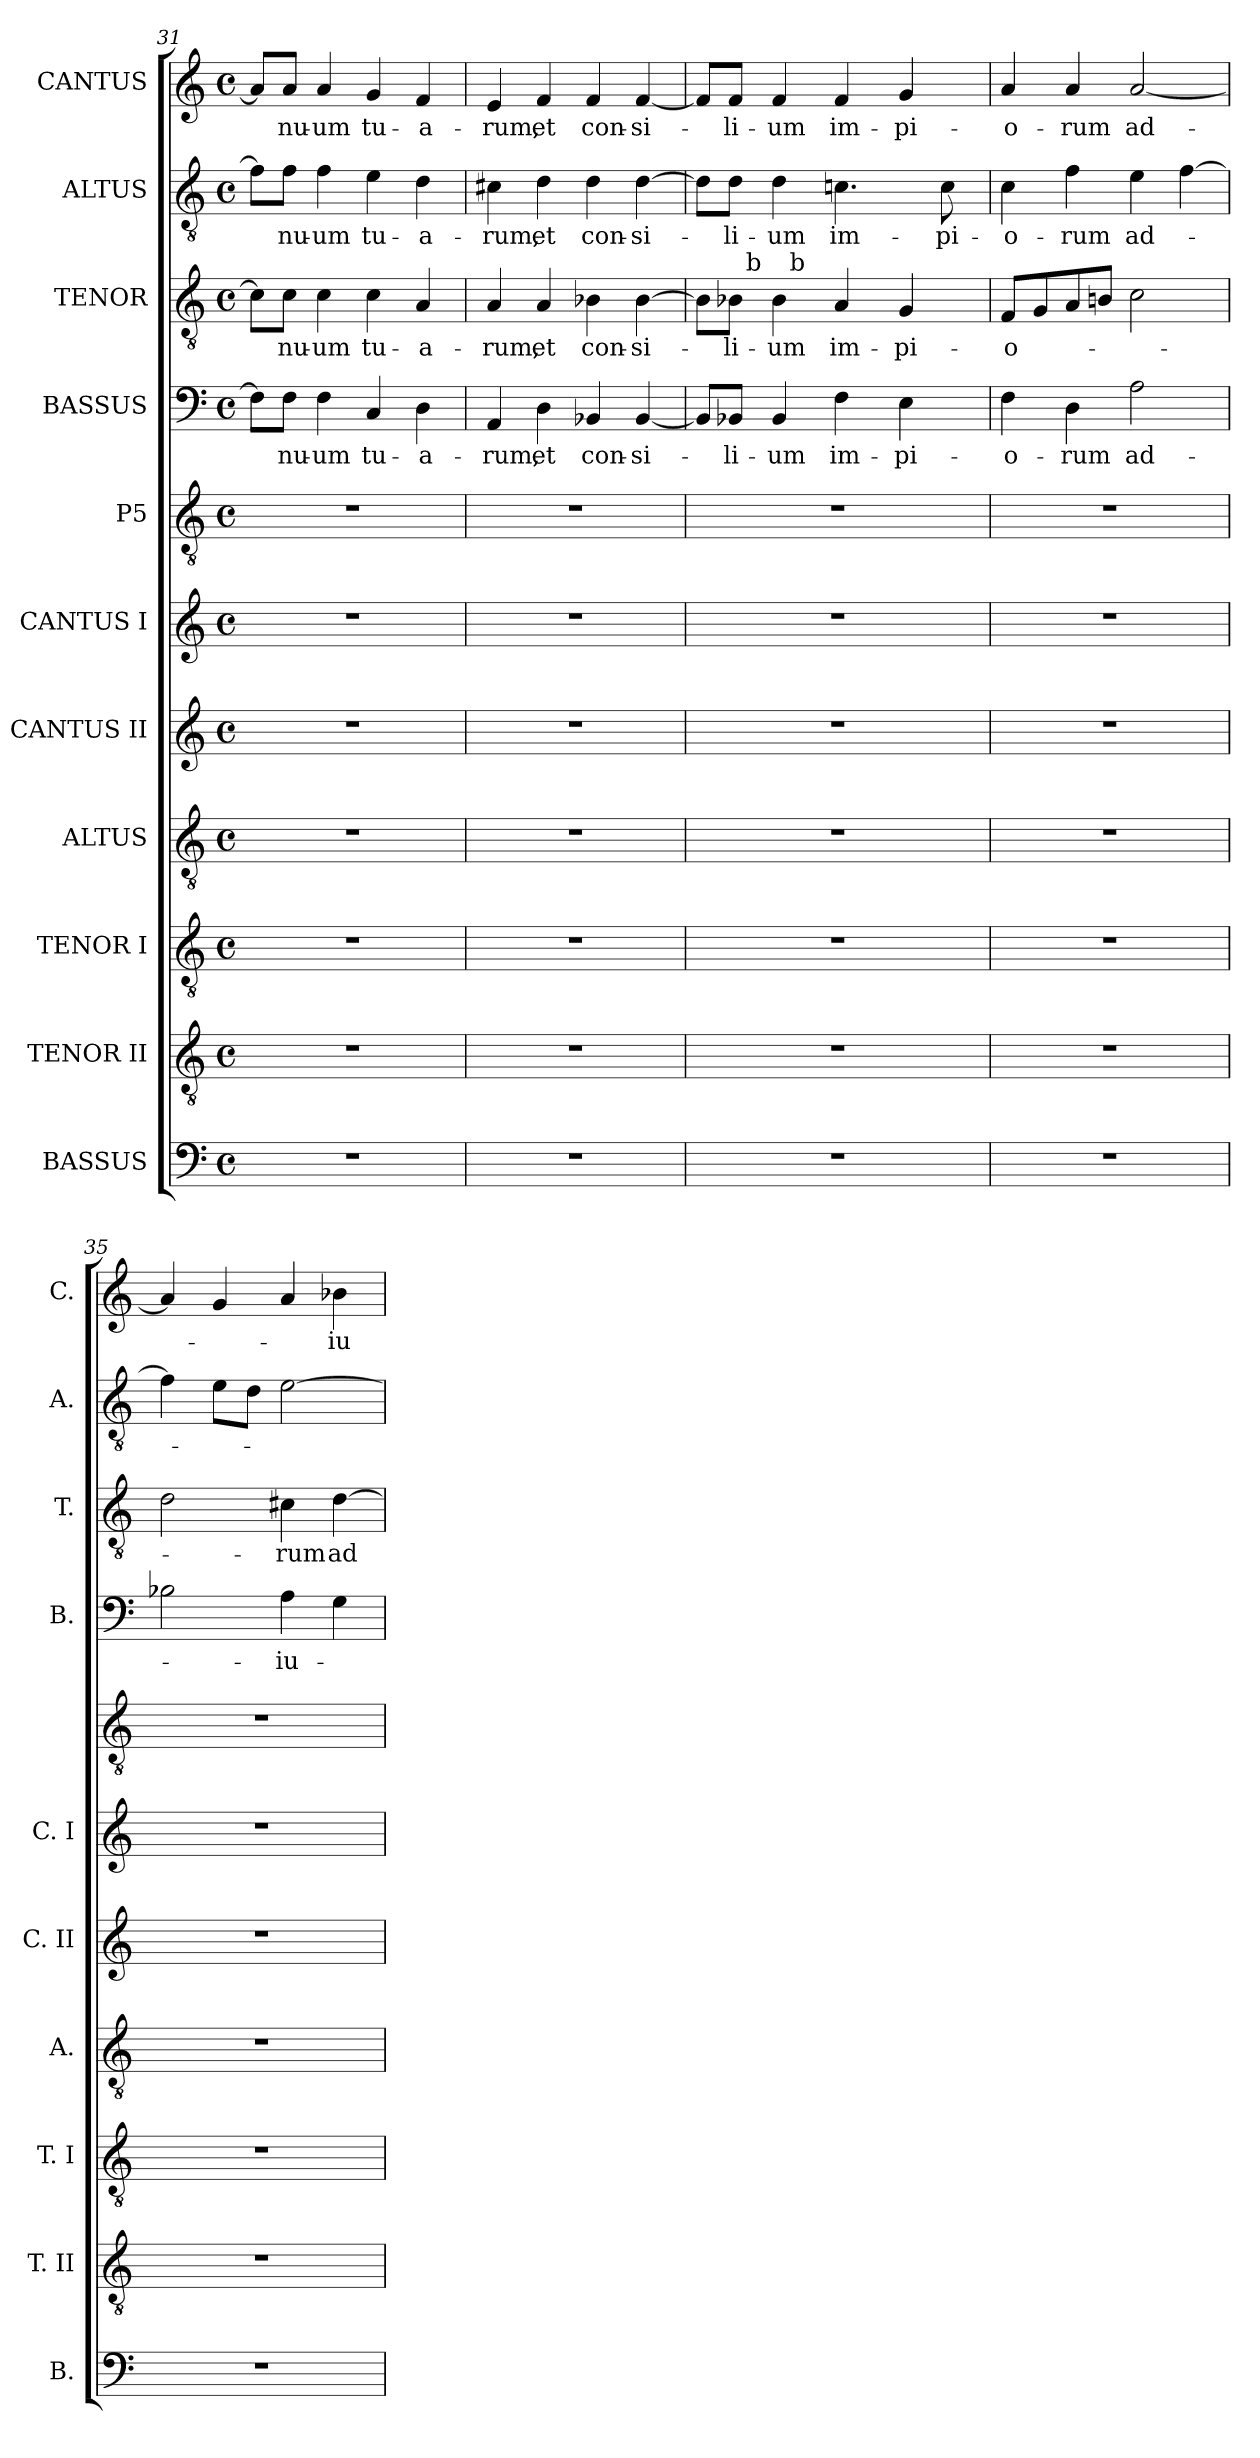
**kern	**kern	**kern	**kern	**kern	**kern	**kern	**kern	**text	**kern	**text	**kern	**text	**kern	**text
*part11	*part10	*part9	*part8	*part7	*part6	*part5	*part4	*part4	*part3	*part3	*part2	*part2	*part1	*part1
*staff11	*staff10	*staff9	*staff8	*staff7	*staff6	*staff5	*staff4	*staff4	*staff3	*staff3	*staff2	*staff2	*staff1	*staff1
*I"BASSUS	*I"TENOR II	*I"TENOR I	*I"ALTUS	*I"CANTUS II	*I"CANTUS I	*I"P5	*I"BASSUS	*	*I"TENOR	*	*I"ALTUS	*	*I"CANTUS	*
*I'B.	*I'T. II	*I'T. I	*I'A.	*I'C. II	*I'C. I	*	*I'B.	*	*I'T.	*	*I'A.	*	*I'C.	*
*clefF4	*clefGv2	*clefGv2	*clefGv2	*clefG2	*clefG2	*clefGv2	*clefF4	*	*clefGv2	*	*clefGv2	*	*clefG2	*
*	*ITrd7c12	*ITrd7c12	*ITrd7c12	*	*	*ITrd7c12	*	*	*ITrd7c12	*	*ITrd7c12	*	*	*
*k[]	*k[]	*k[]	*k[]	*k[]	*k[]	*k[]	*k[]	*	*k[]	*	*k[]	*	*k[]	*
*a:	*a:	*a:	*a:	*a:	*a:	*a:	*a:	*	*a:	*	*a:	*	*a:	*
*M4/4	*M4/4	*M4/4	*M4/4	*M4/4	*M4/4	*M4/4	*M4/4	*	*M4/4	*	*M4/4	*	*M4/4	*
*met(c)	*met(c)	*met(c)	*met(c)	*met(c)	*met(c)	*met(c)	*met(c)	*	*met(c)	*	*met(c)	*	*met(c)	*
=31	=31	=31	=31	=31	=31	=31	=31	=31	=31	=31	=31	=31	=31	=31
1r	1r	1r	1r	1r	1r	1r	8Fi\L]	.	8Ci\L]	.	8Fi\L]	.	8ai/L]	.
!	!	!	!	!	!	!	!	!LO:LY:b:color=#000000	!	!	!	!	!	!
!	!	!	!	!	!	!	!	!	!	!LO:LY:b:color=#000000	!	!	!	!
!	!	!	!	!	!	!	!	!	!	!	!	!LO:LY:b:color=#000000	!	!
!	!	!	!	!	!	!	!	!	!	!	!	!	!	!LO:LY:b:color=#000000
.	.	.	.	.	.	.	8Fi\J	-nu-	8Ci\J	-nu-	8Fi\J	-nu-	8ai/J	-nu-
!	!	!	!	!	!	!	!	!LO:LY:b:color=#000000	!	!	!	!	!	!
!	!	!	!	!	!	!	!	!	!	!LO:LY:b:color=#000000	!	!	!	!
!	!	!	!	!	!	!	!	!	!	!	!	!LO:LY:b:color=#000000	!	!
!	!	!	!	!	!	!	!	!	!	!	!	!	!	!LO:LY:b:color=#000000
.	.	.	.	.	.	.	4Fi\	-um	4Ci\	-um	4Fi\	-um	4ai/	-um
!	!	!	!	!	!	!	!	!LO:LY:b:color=#000000	!	!	!	!	!	!
!	!	!	!	!	!	!	!	!	!	!LO:LY:b:color=#000000	!	!	!	!
!	!	!	!	!	!	!	!	!	!	!	!	!LO:LY:b:color=#000000	!	!
!	!	!	!	!	!	!	!	!	!	!	!	!	!	!LO:LY:b:color=#000000
.	.	.	.	.	.	.	4Ci/	tu-	4Ci\	tu-	4Ei\	tu-	4gi/	tu-
!	!	!	!	!	!	!	!	!LO:LY:b:color=#000000	!	!	!	!	!	!
!	!	!	!	!	!	!	!	!	!	!LO:LY:b:color=#000000	!	!	!	!
!	!	!	!	!	!	!	!	!	!	!	!	!LO:LY:b:color=#000000	!	!
!	!	!	!	!	!	!	!	!	!	!	!	!	!	!LO:LY:b:color=#000000
.	.	.	.	.	.	.	4Di\	-a-	4AAi/	-a-	4Di\	-a-	4fi/	-a-
=32	=32	=32	=32	=32	=32	=32	=32	=32	=32	=32	=32	=32	=32	=32
!	!	!	!	!	!	!	!	!LO:LY:b:color=#000000	!	!	!	!	!	!
!	!	!	!	!	!	!	!	!	!	!LO:LY:b:color=#000000	!	!	!	!
!	!	!	!	!	!	!	!	!	!	!	!	!LO:LY:b:color=#000000	!	!
!	!	!	!	!	!	!	!	!	!	!	!	!	!	!LO:LY:b:color=#000000
1r	1r	1r	1r	1r	1r	1r	4AAi/	-rum,	4AAi/	-rum,	4C#Xi\	-rum,	4ei/	-rum,
!	!	!	!	!	!	!	!	!LO:LY:b:color=#000000	!	!	!	!	!	!
!	!	!	!	!	!	!	!	!	!	!LO:LY:b:color=#000000	!	!	!	!
!	!	!	!	!	!	!	!	!	!	!	!	!LO:LY:b:color=#000000	!	!
!	!	!	!	!	!	!	!	!	!	!	!	!	!	!LO:LY:b:color=#000000
.	.	.	.	.	.	.	4Di\	et	4AAi/	et	4Di\	et	4fi/	et
!	!	!	!	!	!	!	!	!LO:LY:b:color=#000000	!	!	!	!	!	!
!	!	!	!	!	!	!	!	!	!	!LO:LY:b:color=#000000	!	!	!	!
!	!	!	!	!	!	!	!	!	!	!	!	!LO:LY:b:color=#000000	!	!
!	!	!	!	!	!	!	!	!	!	!	!	!	!	!LO:LY:b:color=#000000
.	.	.	.	.	.	.	4BB-Xi/	con-	4BB-Xi\	con-	4Di\	con-	4fi/	con-
!	!	!	!	!	!	!	!	!LO:LY:b:color=#000000	!	!	!	!	!	!
!	!	!	!	!	!	!	!	!	!	!LO:LY:b:color=#000000	!	!	!	!
!	!	!	!	!	!	!	!	!	!	!	!	!LO:LY:b:color=#000000	!	!
!	!	!	!	!	!	!	!	!	!	!	!	!	!	!LO:LY:b:color=#000000
.	.	.	.	.	.	.	[4BB-i/	-si-	[4BB-i\	-si-	[4Di\	-si-	[4fi/	-si-
=33	=33	=33	=33	=33	=33	=33	=33	=33	=33	=33	=33	=33	=33	=33
*	*	*	*	*	*	*	*	*	*^	*	*	*	*	*
*	*	*	*	*	*	*	*	*	*	*^	*	*	*	*	*
1r	1r	1r	1r	1r	1r	1r	8BB-i/L]	.	8BB-i\L]	8ryy	4ryy	.	8Di\L]	.	8fi/L]	.
!	!	!	!	!	!	!	!	!LO:LY:b:color=#000000	!	!	!	!	!	!	!	!
!	!	!	!	!	!	!	!	!	!	!	!	!LO:LY:b:color=#000000	!	!	!	!
!	!	!	!	!	!	!	!	!	!	!	!	!	!	!LO:LY:b:color=#000000	!	!
!	!	!	!	!	!	!	!	!	!	!	!	!	!	!	!	!LO:LY:b:color=#000000
.	.	.	.	.	.	.	8BB-Xi/J	-li-	8BB-i\J	32ryy	.	-li-	8Di\J	-li-	8fi/J	-li-
.	.	.	.	.	.	.	.	.	.	256ryy	.	.	.	.	.	.
!	!	!	!	!	!	!	!	!	!	!LO:TX:a:t=b	!	!	!	!	!	!
.	.	.	.	.	.	.	.	.	.	2ryy	.	.	.	.	.	.
!	!	!	!	!	!	!	!	!LO:LY:b:color=#000000	!	!	!	!	!	!	!	!
!	!	!	!	!	!	!	!	!	!	!	!	!LO:LY:b:color=#000000	!	!	!	!
!	!	!	!	!	!	!	!	!	!	!	!	!	!	!LO:LY:b:color=#000000	!	!
!	!	!	!	!	!	!	!	!	!	!	!	!	!	!	!	!LO:LY:b:color=#000000
.	.	.	.	.	.	.	4BB-i/	-um	4BB-i\	.	32ryy	-um	4Di\	-um	4fi/	-um
.	.	.	.	.	.	.	.	.	.	.	256ryy	.	.	.	.	.
!	!	!	!	!	!	!	!	!	!	!	!LO:TX:a:t=b	!	!	!	!	!
.	.	.	.	.	.	.	.	.	.	.	2ryy	.	.	.	.	.
!	!	!	!	!	!	!	!	!LO:LY:b:color=#000000	!	!	!	!	!	!	!	!
!	!	!	!	!	!	!	!	!	!	!	!	!LO:LY:b:color=#000000	!	!	!	!
!	!	!	!	!	!	!	!	!	!	!	!	!	!	!LO:LY:b:color=#000000	!	!
!	!	!	!	!	!	!	!	!	!	!	!	!	!	!	!	!LO:LY:b:color=#000000
.	.	.	.	.	.	.	4Fi\	im-	4AAi/	.	.	im-	4.Cni\	im-	4fi/	im-
.	.	.	.	.	.	.	.	.	.	4ryy	.	.	.	.	.	.
!	!	!	!	!	!	!	!	!LO:LY:b:color=#000000	!	!	!	!	!	!	!	!
!	!	!	!	!	!	!	!	!	!	!	!	!LO:LY:b:color=#000000	!	!	!	!
!	!	!	!	!	!	!	!	!	!	!	!	!	!	!	!	!LO:LY:b:color=#000000
.	.	.	.	.	.	.	4Ei\	-pi-	4GGi/	.	.	-pi-	.	.	4gi/	-pi-
.	.	.	.	.	.	.	.	.	.	.	8ryy	.	.	.	.	.
!	!	!	!	!	!	!	!	!	!	!	!	!	!	!LO:LY:b:color=#000000	!	!
.	.	.	.	.	.	.	.	.	.	.	.	.	8Ci\	-pi-	.	.
.	.	.	.	.	.	.	.	.	.	16ryy	16ryy	.	.	.	.	.
.	.	.	.	.	.	.	.	.	.	64..ryy	64..ryy	.	.	.	.	.
*	*	*	*	*	*	*	*	*	*v	*v	*v	*	*	*	*	*
=34	=34	=34	=34	=34	=34	=34	=34	=34	=34	=34	=34	=34	=34	=34
*	*	*	*	*	*	*	*	*	*^	*	*	*	*	*
*	*	*	*	*	*	*	*	*	*	*^	*	*	*	*	*
!	!	!	!	!	!	!	!	!LO:LY:b:color=#000000	!	!	!	!	!	!	!	!
*	*	*	*	*	*	*	*	*	*v	*v	*v	*	*	*	*	*
*	*	*	*	*	*	*	*	*	*^	*	*	*	*	*
*	*	*	*	*	*	*	*	*	*	*^	*	*	*	*	*
!	!	!	!	!	!	!	!	!	!	!	!	!LO:LY:b:color=#000000	!	!	!	!
*	*	*	*	*	*	*	*	*	*v	*v	*v	*	*	*	*	*
*	*	*	*	*	*	*	*	*	*^	*	*	*	*	*
*	*	*	*	*	*	*	*	*	*	*^	*	*	*	*	*
!	!	!	!	!	!	!	!	!	!	!	!	!	!	!LO:LY:b:color=#000000	!	!
*	*	*	*	*	*	*	*	*	*v	*v	*v	*	*	*	*	*
*	*	*	*	*	*	*	*	*	*^	*	*	*	*	*
*	*	*	*	*	*	*	*	*	*	*^	*	*	*	*	*
!	!	!	!	!	!	!	!	!	!	!	!	!	!	!	!	!LO:LY:b:color=#000000
*	*	*	*	*	*	*	*	*	*v	*v	*v	*	*	*	*	*
1r	1r	1r	1r	1r	1r	1r	4Fi\	-o-	8FFi/L	-o-	4Ci\	-o-	4ai/	-o-
.	.	.	.	.	.	.	.	.	8GGi/	.	.	.	.	.
!	!	!	!	!	!	!	!	!LO:LY:b:color=#000000	!	!	!	!	!	!
!	!	!	!	!	!	!	!	!	!	!	!	!LO:LY:b:color=#000000	!	!
!	!	!	!	!	!	!	!	!	!	!	!	!	!	!LO:LY:b:color=#000000
.	.	.	.	.	.	.	4Di\	-rum	8AAi/	.	4Fi\	-rum	4ai/	-rum
.	.	.	.	.	.	.	.	.	8BBni/J	.	.	.	.	.
!	!	!	!	!	!	!	!	!LO:LY:b:color=#000000	!	!	!	!	!	!
!	!	!	!	!	!	!	!	!	!	!	!	!LO:LY:b:color=#000000	!	!
!	!	!	!	!	!	!	!	!	!	!	!	!	!	!LO:LY:b:color=#000000
.	.	.	.	.	.	.	2Ai\	ad-	2Ci\	.	4Ei\	ad-	[2ai/	ad-
.	.	.	.	.	.	.	.	.	.	.	[4Fi\	.	.	.
!!LO:LB:g=z
=35	=35	=35	=35	=35	=35	=35	=35	=35	=35	=35	=35	=35	=35	=35
1r	1r	1r	1r	1r	1r	1r	2B-Xi\	.	2Di\	.	4Fi\]	.	4ai/]	.
.	.	.	.	.	.	.	.	.	.	.	8Ei\L	.	4gi/	.
.	.	.	.	.	.	.	.	.	.	.	8Di\J	.	.	.
!	!	!	!	!	!	!	!	!LO:LY:b:color=#000000	!	!	!	!	!	!
!	!	!	!	!	!	!	!	!	!	!LO:LY:b:color=#000000	!	!	!	!
.	.	.	.	.	.	.	4Ai\	-iu-	4C#Xi\	-rum	[2Ei\	.	4ai/	.
!	!	!	!	!	!	!	!	!	!	!LO:LY:b:color=#000000	!	!	!	!
!	!	!	!	!	!	!	!	!	!	!	!	!	!	!LO:LY:b:color=#000000
.	.	.	.	.	.	.	4Gi\	.	[4Di\	ad-	.	.	4b-Xi\	-iu-
=	=	=	=	=	=	=	=	=	=	=	=	=	=	=
*-	*-	*-	*-	*-	*-	*-	*-	*-	*-	*-	*-	*-	*-	*-
